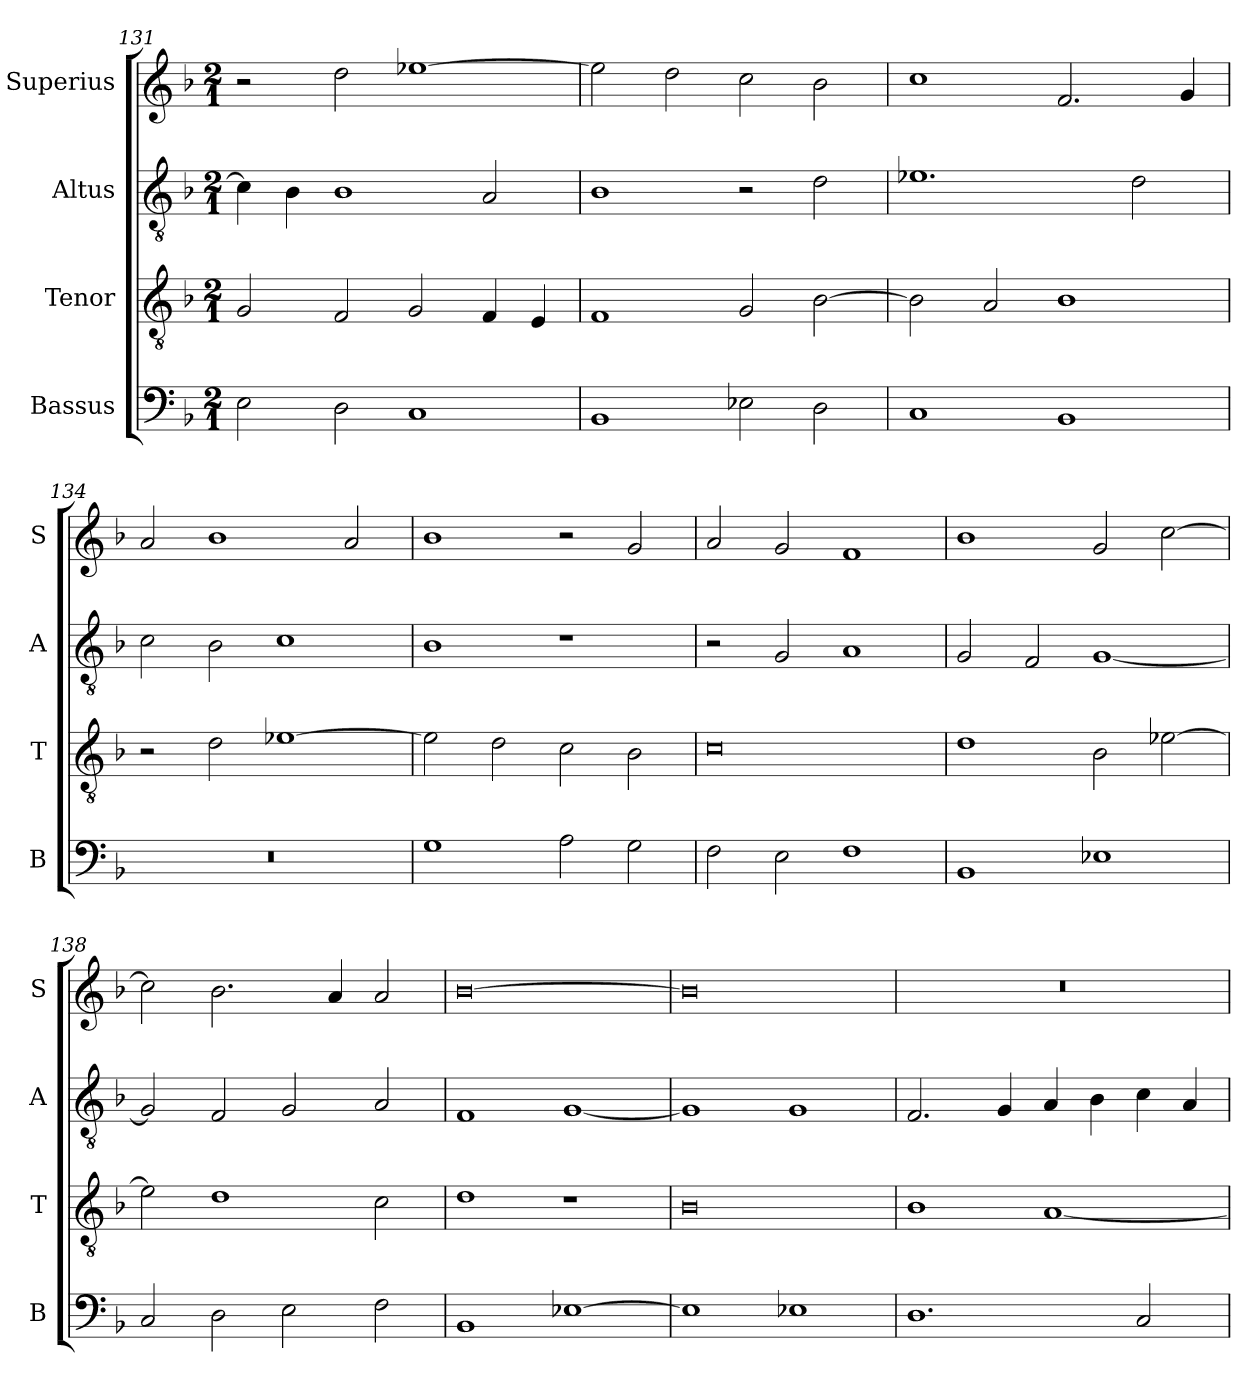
**kern	**kern	**kern	**kern
*part4	*part3	*part2	*part1
*staff4	*staff3	*staff2	*staff1
*I"Bassus	*I"Tenor	*I"Altus	*I"Superius
*I'B	*I'T	*I'A	*I'S
*clefF4	*clefGv2	*clefGv2	*clefG2
*k[b-]	*k[b-]	*k[b-]	*k[b-]
*F:	*F:	*F:	*F:
*M2/1	*M2/1	*M2/1	*M2/1
=131	=131	=131	=131
2E	2G	4c]	2r
.	.	4B-	.
2D	2F	1B-	2dd
1C	2G	.	[1ee-X
.	4F	2A	.
.	4E	.	.
=132	=132	=132	=132
1BB-	1F	1B-	2ee-]
.	.	.	2dd
2E-X	2G	2r	2cc
2D	[2B-	2d	2b-
=133	=133	=133	=133
1C	2B-]	1.e-X	1cc
.	2A	.	.
1BB-	1B-	.	2.f
.	.	2d	.
.	.	.	4g
=134	=134	=134	=134
0r	2r	2c	2a
.	2d	2B-	1b-
.	[1e-X	1c	.
.	.	.	2a
=135	=135	=135	=135
1G	2e-]	1B-	1b-
.	2d	.	.
2A	2c	1r	2r
2G	2B-	.	2g
=136	=136	=136	=136
2F	0c	2r	2a
2E	.	2G	2g
1F	.	1A	1f
=137	=137	=137	=137
1BB-	1d	2G	1b-
.	.	2F	.
1E-X	2B-	[1G	2g
.	[2e-X	.	[2cc
=138	=138	=138	=138
2C	2e-]	2G]	2cc]
2D	1d	2F	2.b-
2E	.	2G	.
.	.	.	4a
2F	2c	2A	2a
=139	=139	=139	=139
1BB-	1d	1F	[0b-
[1E-X	1r	[1G	.
=140	=140	=140	=140
1E-]	0B-	1G]	0b-]
1E-X	.	1G	.
=141	=141	=141	=141
1.D	1B-	2.F	0r
.	.	4G	.
.	[1A	4A	.
.	.	4B-	.
2C	.	4c	.
.	.	4A	.
=	=	=	=
*-	*-	*-	*-
